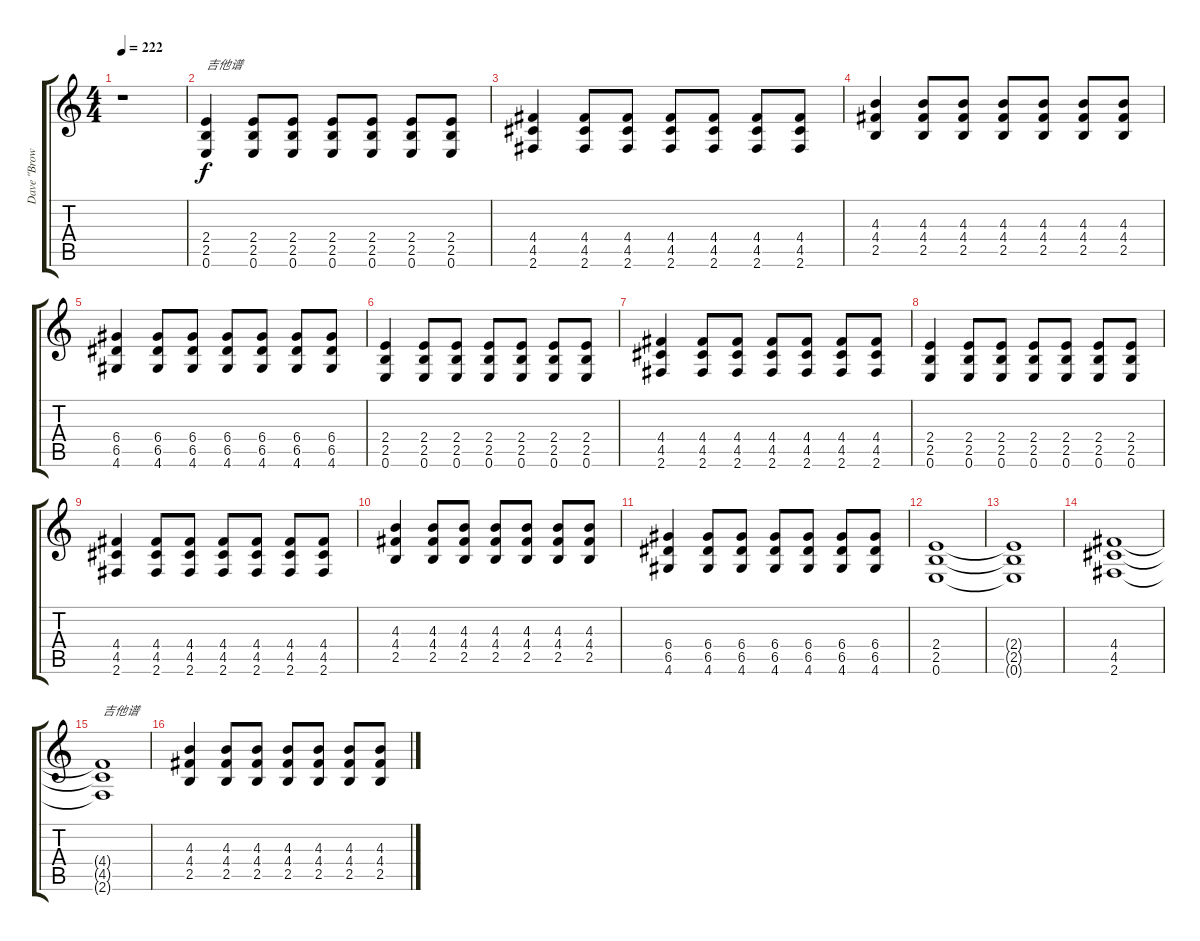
\track ("Dave \"Brownsound\" Baksh" "Dave \"Brow") {instrument distortionguitar}
\staff {score tabs}
\tuning (E4 B3 G3 D3 A2 E2) {hide}
\ts (4 4)
\tempo 222
\clef g2
\ks c
r.1{dy f instrument distortionguitar} |
(2.4 2.5 0.6).4{txt "吉他谱"} (2.4 2.5 0.6).8 (2.4 2.5 0.6).8 (2.4 2.5 0.6).8 (2.4 2.5 0.6).8 (2.4 2.5 0.6).8 (2.4 2.5 0.6).8 |
(4.4 4.5 2.6).4 (4.4 4.5 2.6).8 (4.4 4.5 2.6).8 (4.4 4.5 2.6).8 (4.4 4.5 2.6).8 (4.4 4.5 2.6).8 (4.4 4.5 2.6).8 |
(4.3 4.4 2.5).4 (4.3 4.4 2.5).8 (4.3 4.4 2.5).8 (4.3 4.4 2.5).8 (4.3 4.4 2.5).8 (4.3 4.4 2.5).8 (4.3 4.4 2.5).8 |
(6.4 6.5 4.6).4 (6.4 6.5 4.6).8 (6.4 6.5 4.6).8 (6.4 6.5 4.6).8 (6.4 6.5 4.6).8 (6.4 6.5 4.6).8 (6.4 6.5 4.6).8 |
(2.4 2.5 0.6).4 (2.4 2.5 0.6).8 (2.4 2.5 0.6).8 (2.4 2.5 0.6).8 (2.4 2.5 0.6).8 (2.4 2.5 0.6).8 (2.4 2.5 0.6).8 |
(4.4 4.5 2.6).4 (4.4 4.5 2.6).8 (4.4 4.5 2.6).8 (4.4 4.5 2.6).8 (4.4 4.5 2.6).8 (4.4 4.5 2.6).8 (4.4 4.5 2.6).8 |
(2.4 2.5 0.6).4 (2.4 2.5 0.6).8 (2.4 2.5 0.6).8 (2.4 2.5 0.6).8 (2.4 2.5 0.6).8 (2.4 2.5 0.6).8 (2.4 2.5 0.6).8 |
(4.4 4.5 2.6).4 (4.4 4.5 2.6).8 (4.4 4.5 2.6).8 (4.4 4.5 2.6).8 (4.4 4.5 2.6).8 (4.4 4.5 2.6).8 (4.4 4.5 2.6).8 |
(4.3 4.4 2.5).4 (4.3 4.4 2.5).8 (4.3 4.4 2.5).8 (4.3 4.4 2.5).8 (4.3 4.4 2.5).8 (4.3 4.4 2.5).8 (4.3 4.4 2.5).8 |
(6.4 6.5 4.6).4 (6.4 6.5 4.6).8 (6.4 6.5 4.6).8 (6.4 6.5 4.6).8 (6.4 6.5 4.6).8 (6.4 6.5 4.6).8 (6.4 6.5 4.6).8 |
(2.4 2.5 0.6).1 |
(2.4{t} 2.5{t} 0.6{t}).1 |
(4.4 4.5 2.6).1 |
(4.4{t} 4.5{t} 2.6{t}).1{txt "吉他谱"} |
(4.3 4.4 2.5).4 (4.3 4.4 2.5).8 (4.3 4.4 2.5).8 (4.3 4.4 2.5).8 (4.3 4.4 2.5).8 (4.3 4.4 2.5).8 (4.3 4.4 2.5).8
